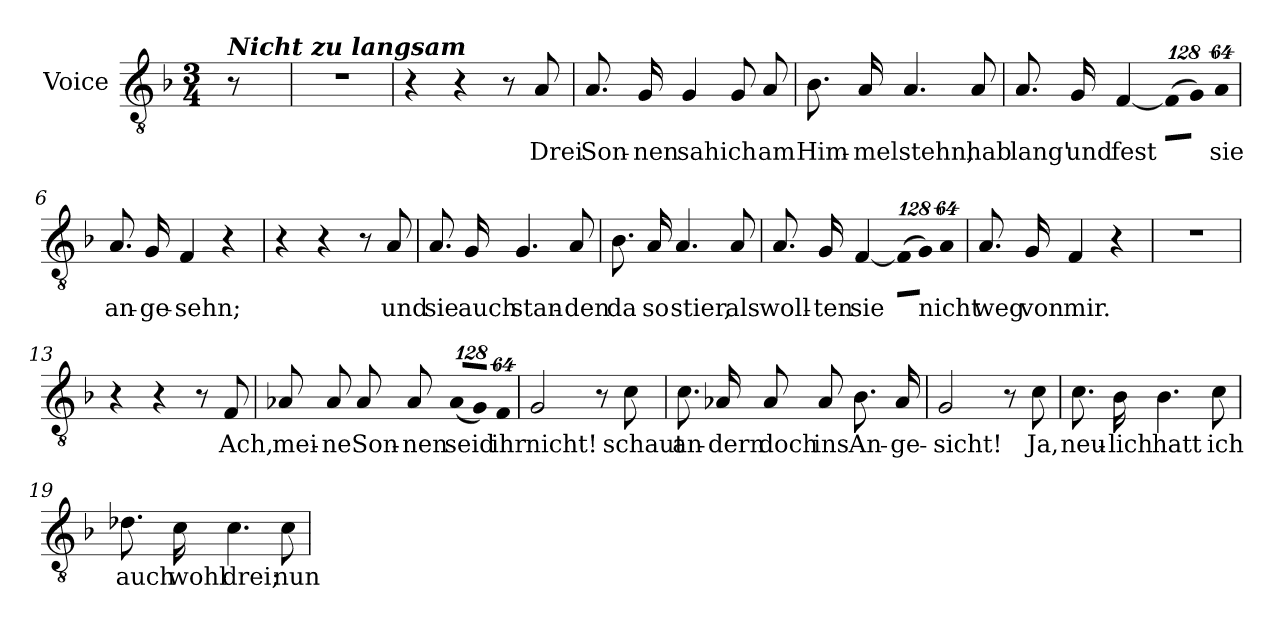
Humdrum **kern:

**kern	**text
*part1	*part1
*staff1	*staff1
*I"Voice	*
*clefGv2	*
*ITrd7c12	*
*k[b-]	*
*F:	*
*M3/4	*
*MM60	*
=	=
!LO:TX:a:Bi:t=Nicht zu langsam	!
8r	.
=1	=1
!LO:N:vis=1	!
2.r	.
=2	=2
4r	.
4r	.
8r	.
!	!LO:LY:b:color=#000000
8AAi/	Drei
=3	=3
!	!LO:LY:b:color=#000000
8.AAi/	Son-
!	!LO:LY:b:color=#000000
16GGi/	-nen
!	!LO:LY:b:color=#000000
4GGi/	sah
!	!LO:LY:b:color=#000000
8GGi/	ich
!	!LO:LY:b:color=#000000
8AAi/	am
!!LO:LB:g=z
=4	=4
!	!LO:LY:b:color=#000000
8.BB-i\	Him-
!	!LO:LY:b:color=#000000
16AAi/	-mel
!	!LO:LY:b:color=#000000
4.AAi/	stehn,
!	!LO:LY:b:color=#000000
8AAi/	hab
=5	=5
!	!LO:LY:b:color=#000000
8.AAi/	lang'
!	!LO:LY:b:color=#000000
16GGi/	und
!	!LO:LY:b:color=#000000
[<4FFi/	fest
!LO:N:vis=8	!
(1024%85FFi\L]	.
!LO:N:vis=8	!
1024%85GGi\J)	.
!LO:N:vis=8	!
!	!LO:LY:b:color=#000000
512%43AAi/	sie
=6	=6
!	!LO:LY:b:color=#000000
8.AAi/	an-
!	!LO:LY:b:color=#000000
16GGi/	-ge-
!	!LO:LY:b:color=#000000
4FFi/	-sehn;
4r	.
=7	=7
4r	.
4r	.
8r	.
!	!LO:LY:b:color=#000000
8AAi/	und
=8	=8
!	!LO:LY:b:color=#000000
8.AAi/	sie
!	!LO:LY:b:color=#000000
16GGi/	auch
!	!LO:LY:b:color=#000000
4.GGi/	stan-
!	!LO:LY:b:color=#000000
8AAi/	-den
=9	=9
!	!LO:LY:b:color=#000000
8.BB-i\	da
!	!LO:LY:b:color=#000000
16AAi/	so
!	!LO:LY:b:color=#000000
4.AAi/	stier,
!	!LO:LY:b:color=#000000
8AAi/	als
!!LO:LB:g=z
=10	=10
!	!LO:LY:b:color=#000000
8.AAi/	woll-
!	!LO:LY:b:color=#000000
16GGi/	-ten
!	!LO:LY:b:color=#000000
[<4FFi/	sie
!LO:N:vis=8	!
(1024%85FFi\L]	.
!LO:N:vis=8	!
1024%85GGi\J)	.
!LO:N:vis=8	!
!	!LO:LY:b:color=#000000
512%43AAi\	nicht
=11	=11
!	!LO:LY:b:color=#000000
8.AAi/	weg
!	!LO:LY:b:color=#000000
16GGi/	von
!	!LO:LY:b:color=#000000
4FFi/	mir.
4r	.
=12	=12
!LO:N:vis=1	!
2.r	.
=13	=13
4r	.
4r	.
8r	.
!	!LO:LY:b:color=#000000
8FFi/	Ach,
=14	=14
!	!LO:LY:b:color=#000000
8AA-Xi/	mei-
!	!LO:LY:b:color=#000000
8AA-i/	-ne
!	!LO:LY:b:color=#000000
8AA-i/	Son-
!	!LO:LY:b:color=#000000
8AA-i/	-nen
!LO:N:vis=8	!
!	!LO:LY:b:color=#000000
(1024%85AA-i/L	seid
!LO:N:vis=8	!
1024%85GGi/J)	.
!LO:N:vis=8	!
!	!LO:LY:b:color=#000000
512%43FFi/	ihr
=15	=15
!	!LO:LY:b:color=#000000
2GGi/	nicht!
8r	.
!	!LO:LY:b:color=#000000
8Ci\	schaut
!!LO:LB:g=z
=16	=16
!	!LO:LY:b:color=#000000
8.Ci\	an-
!	!LO:LY:b:color=#000000
16AA-Xi/	-dern
!	!LO:LY:b:color=#000000
8AA-i/	doch
!	!LO:LY:b:color=#000000
8AA-i/	ins
!	!LO:LY:b:color=#000000
8.BB-i\	An-
!	!LO:LY:b:color=#000000
16AA-i/	-ge-
=17	=17
!	!LO:LY:b:color=#000000
2GGi/	-sicht!
8r	.
!	!LO:LY:b:color=#000000
8Ci\	Ja,
=18	=18
!	!LO:LY:b:color=#000000
8.Ci\	neu-
!	!LO:LY:b:color=#000000
16BB-i\	-lich
!	!LO:LY:b:color=#000000
4.BB-i\	hatt
!	!LO:LY:b:color=#000000
8Ci\	ich
=19	=19
!	!LO:LY:b:color=#000000
8.D-Xi\	auch
!	!LO:LY:b:color=#000000
16Ci\	wohl
!	!LO:LY:b:color=#000000
4.Ci\	drei;
!	!LO:LY:b:color=#000000
8Ci\	nun
=	=
*-	*-
